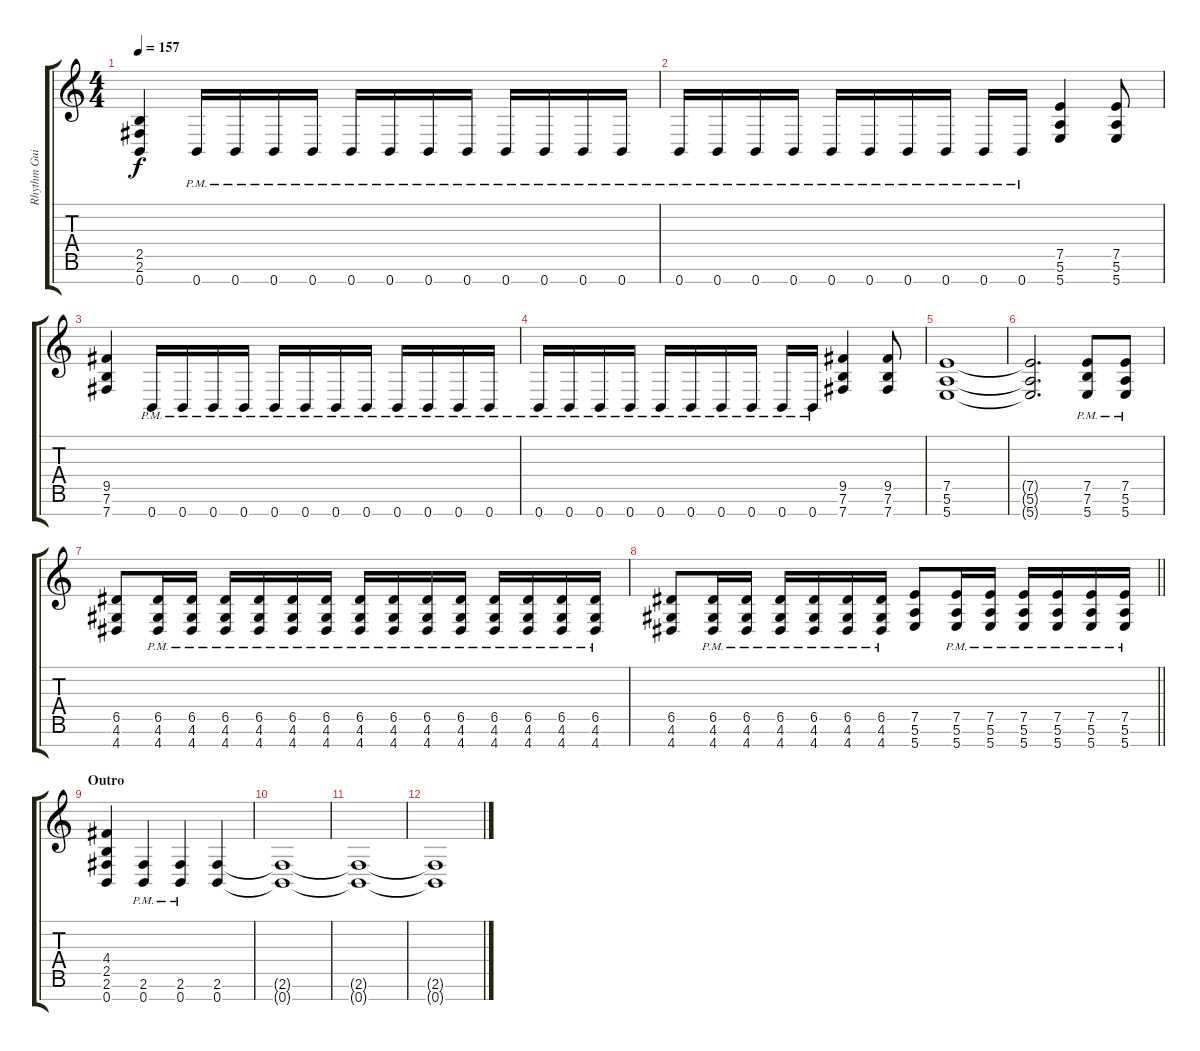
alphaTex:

\track ("Rhythm Guitar 2" "Rhythm Gui") {instrument overdrivenguitar}
\staff {score tabs}
\tuning (E4 B3 G3 D3 A2 E2 B1) {hide}
\ts (4 4)
\tempo 157
\clef g2
\ks c
(2.5 2.6 0.7).4{dy f} 0.7{pm}.16 0.7{pm}.16 0.7{pm}.16 0.7{pm}.16 0.7{pm}.16 0.7{pm}.16 0.7{pm}.16 0.7{pm}.16 0.7{pm}.16 0.7{pm}.16 0.7{pm}.16 0.7{pm}.16 |
0.7{pm}.16 0.7{pm}.16 0.7{pm}.16 0.7{pm}.16 0.7{pm}.16 0.7{pm}.16 0.7{pm}.16 0.7{pm}.16 0.7{pm}.16 0.7{pm}.16 (7.5 5.6 5.7).4 (7.5 5.6 5.7).8 |
(9.5 7.6 7.7).4 0.7{pm}.16 0.7{pm}.16 0.7{pm}.16 0.7{pm}.16 0.7{pm}.16 0.7{pm}.16 0.7{pm}.16 0.7{pm}.16 0.7{pm}.16 0.7{pm}.16 0.7{pm}.16 0.7{pm}.16 |
0.7{pm}.16 0.7{pm}.16 0.7{pm}.16 0.7{pm}.16 0.7{pm}.16 0.7{pm}.16 0.7{pm}.16 0.7{pm}.16 0.7{pm}.16 0.7{pm}.16 (9.5 7.6 7.7).4 (9.5 7.6 7.7).8 |
(7.5 5.6 5.7).1 |
(7.5{t} 5.6{t} 5.7{t}).2{d} (7.5{pm} 7.6{pm} 5.7{pm}).8 (7.5{pm} 5.6{pm} 5.7{pm}).8 |
(6.5 4.6 4.7).8 (6.5{pm} 4.6{pm} 4.7{pm}).16 (6.5{pm} 4.6{pm} 4.7{pm}).16 (6.5{pm} 4.6{pm} 4.7{pm}).16 (6.5{pm} 4.6{pm} 4.7{pm}).16 (6.5{pm} 4.6{pm} 4.7{pm}).16 (6.5{pm} 4.6{pm} 4.7{pm}).16 (6.5{pm} 4.6{pm} 4.7{pm}).16 (6.5{pm} 4.6{pm} 4.7{pm}).16 (6.5{pm} 4.6{pm} 4.7{pm}).16 (6.5{pm} 4.6{pm} 4.7{pm}).16 (6.5{pm} 4.6{pm} 4.7{pm}).16 (6.5{pm} 4.6{pm} 4.7{pm}).16 (6.5{pm} 4.6{pm} 4.7{pm}).16 (6.5{pm} 4.6{pm} 4.7{pm}).16 |
\barLineRight lightlight
(6.5 4.6 4.7).8 (6.5{pm} 4.6{pm} 4.7{pm}).16 (6.5{pm} 4.6{pm} 4.7{pm}).16 (6.5{pm} 4.6{pm} 4.7{pm}).16 (6.5{pm} 4.6{pm} 4.7{pm}).16 (6.5{pm} 4.6{pm} 4.7{pm}).16 (6.5{pm} 4.6{pm} 4.7{pm}).16 (7.5 5.6 5.7).8 (7.5{pm} 5.6{pm} 5.7{pm}).16 (7.5{pm} 5.6{pm} 5.7{pm}).16 (7.5{pm} 5.6{pm} 5.7{pm}).16 (7.5{pm} 5.6{pm} 5.7{pm}).16 (7.5{pm} 5.6{pm} 5.7{pm}).16 (7.5{pm} 5.6{pm} 5.7{pm}).16 |
\section ("" "Outro")
(4.4 2.5 2.6 0.7).4 (2.6{pm} 0.7{pm}).4 (2.6{pm} 0.7{pm}).4 (2.6 0.7).4 |
(2.6{t} 0.7{t}).1 |
(2.6{t} 0.7{t}).1 |
(2.6{t} 0.7{t}).1
